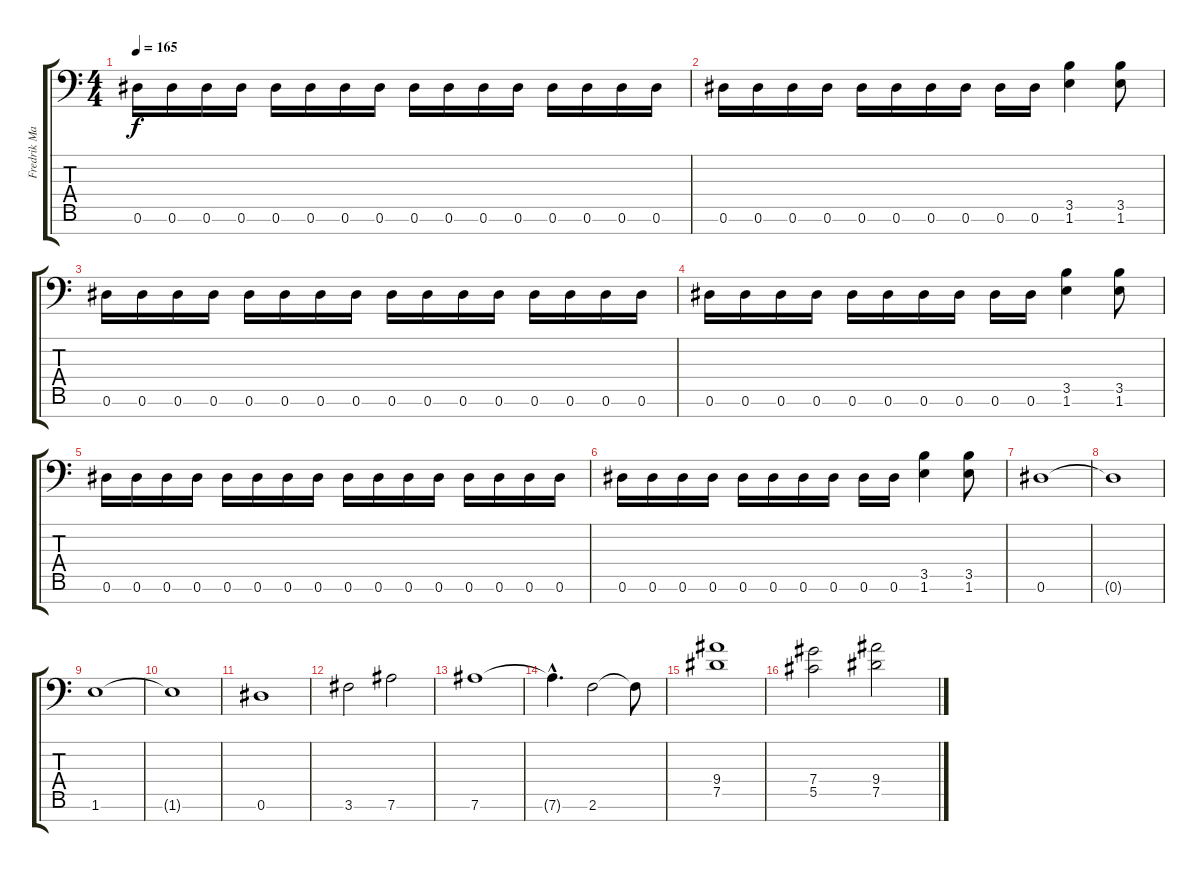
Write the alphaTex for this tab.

\track ("Fredrik Mannberg" "Fredrik Ma") {instrument distortionguitar}
\staff {score tabs}
\tuning (Eb4 Bb3 Gb3 Db3 Ab2 Eb2 Bb1) {hide}
\ts (4 4)
\tempo 165
\clef f4
\ks c
0.6.16{dy f} 0.6.16 0.6.16 0.6.16 0.6.16 0.6.16 0.6.16 0.6.16 0.6.16 0.6.16 0.6.16 0.6.16 0.6.16 0.6.16 0.6.16 0.6.16 |
0.6.16 0.6.16 0.6.16 0.6.16 0.6.16 0.6.16 0.6.16 0.6.16 0.6.16 0.6.16 (3.5 1.6).4 (3.5 1.6).8 |
0.6.16 0.6.16 0.6.16 0.6.16 0.6.16 0.6.16 0.6.16 0.6.16 0.6.16 0.6.16 0.6.16 0.6.16 0.6.16 0.6.16 0.6.16 0.6.16 |
0.6.16 0.6.16 0.6.16 0.6.16 0.6.16 0.6.16 0.6.16 0.6.16 0.6.16 0.6.16 (3.5 1.6).4 (3.5 1.6).8 |
0.6.16 0.6.16 0.6.16 0.6.16 0.6.16 0.6.16 0.6.16 0.6.16 0.6.16 0.6.16 0.6.16 0.6.16 0.6.16 0.6.16 0.6.16 0.6.16 |
0.6.16 0.6.16 0.6.16 0.6.16 0.6.16 0.6.16 0.6.16 0.6.16 0.6.16 0.6.16 (3.5 1.6).4 (3.5 1.6).8 |
0.6.1 |
0.6{t}.1 |
1.6.1 |
1.6{t}.1 |
0.6.1 |
3.6.2 7.6.2 |
7.6.1 |
7.6{hac t}.4{d} 2.6.2 2.6{t}.8 |
(9.4 7.5).1 |
(7.4 5.5).2 (9.4 7.5).2
